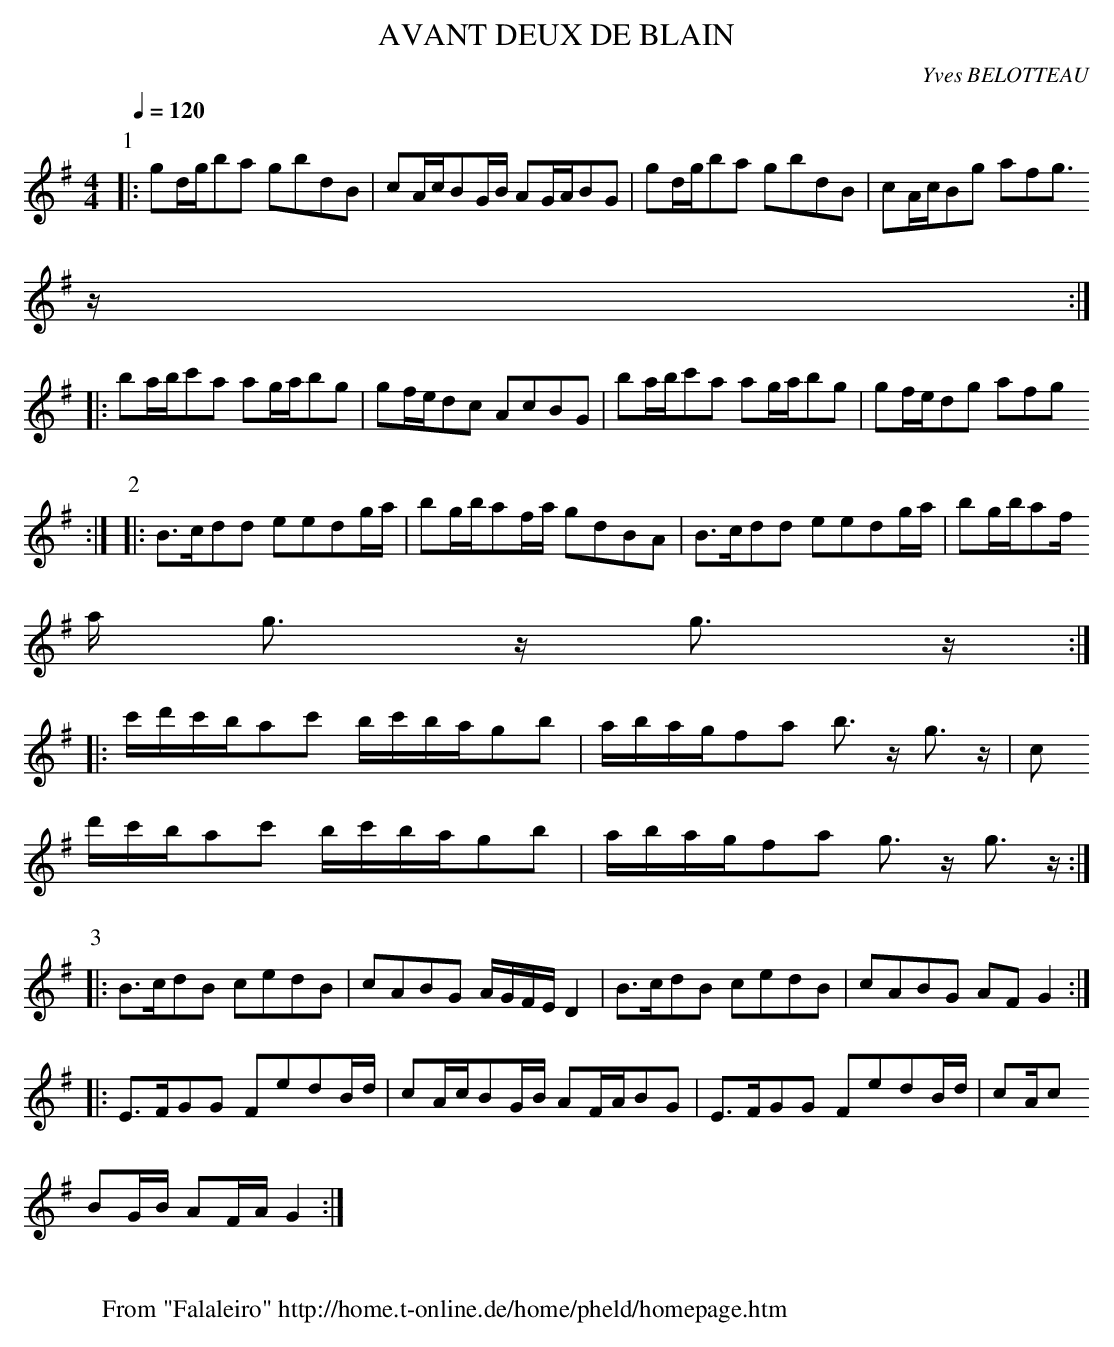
X:1
T:AVANT DEUX DE BLAIN
M:4/4
L:1/8
Q:1/4=120
C:Yves BELOTTEAU
K:G
P:1
|:gd/2g/2ba gbdB|cA/2c/2BG/2B/2 AG/2A/2BG|gd/2g/2ba gbdB|cA/2c/2Bg afg3/
2 z/2:|
|:ba/2b/2c'a ag/2a/2bg|gf/2e/2dc AcBG|ba/2b/2c'a ag/2a/2bg|gf/2e/2dg afg
3/2:|
P:2
|:B3/2c/2dd eedg/2a/2|bg/2b/2af/2a/2 gdBA|B3/2c/2dd eedg/2a/2|bg/2b/2af/
2a/2 g3/2 z/2 g3/2 z/2:|
|:c'/2d'/2c'/2b/2ac' b/2c'/2b/2a/2gb|a/2b/2a/2g/2fa b3/2 z/2 g3/2 z/2 |c
'/2d'/2c'/2b/2ac' b/2c'/2b/2a/2gb|a/2b/2a/2g/2fa g3/2 z/2 g3/2 z/2:|
P:3
|:B3/2c/2dB cedB|cABG A/2G/2F/2E/2D2|B3/2c/2dB cedB|cABG AFG2:|
|:E3/2F/2GG FedB/2d/2|cA/2c/2BG/2B/2 AF/2A/2BG|E3/2F/2GG FedB/2d/2|cA/2c
/2BG/2B/2 AF/2A/2G2:|
W:
W: From "Falaleiro" http://home.t-online.de/home/pheld/homepage.htm
